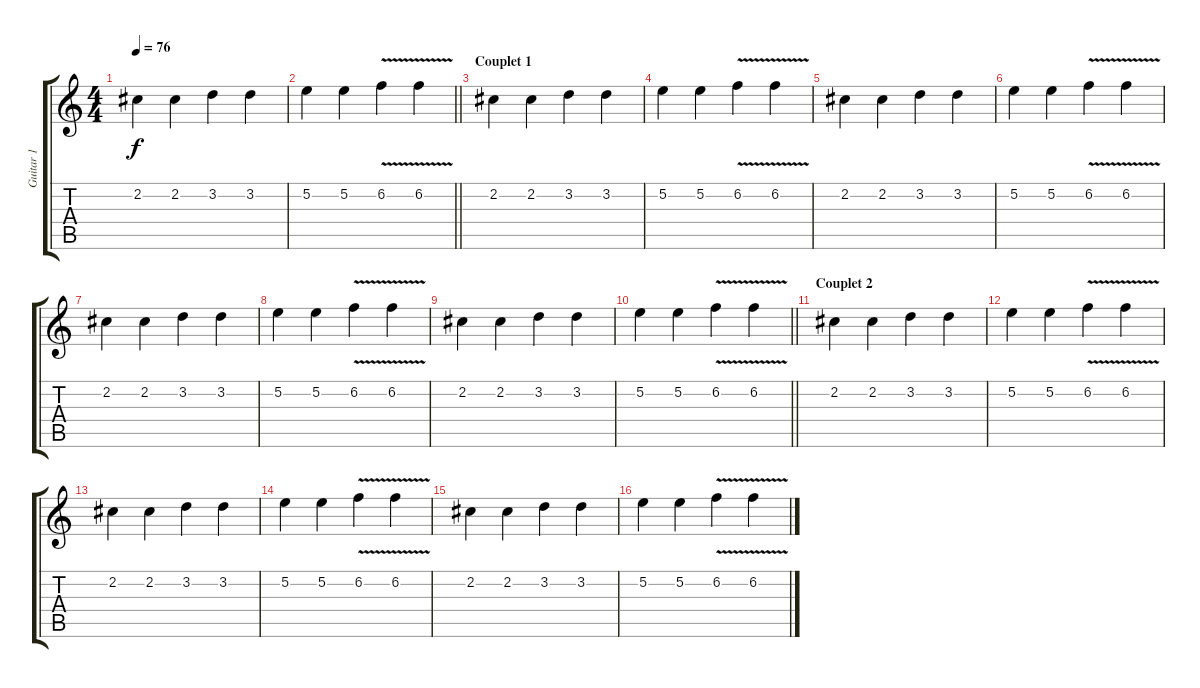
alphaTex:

\track ("Guitar 1" "Guitar 1") {instrument electricguitarjazz}
\staff {score tabs}
\tuning (E4 B3 G3 D3 A2 E2) {hide}
\ts (4 4)
\tempo 76
\clef g2
\ks c
2.2.4{dy f} 2.2.4 3.2.4 3.2.4 |
\barLineRight lightlight
5.2.4 5.2.4 6.2{v}.4 6.2{v}.4 |
\section ("" "Couplet 1")
2.2.4 2.2.4 3.2.4 3.2.4 |
5.2.4 5.2.4 6.2{v}.4 6.2{v}.4 |
2.2.4 2.2.4 3.2.4 3.2.4 |
5.2.4 5.2.4 6.2{v}.4 6.2{v}.4 |
2.2.4 2.2.4 3.2.4 3.2.4 |
5.2.4 5.2.4 6.2{v}.4 6.2{v}.4 |
2.2.4 2.2.4 3.2.4 3.2.4 |
\barLineRight lightlight
5.2.4 5.2.4 6.2{v}.4 6.2{v}.4 |
\section ("" "Couplet 2")
2.2.4 2.2.4 3.2.4 3.2.4 |
5.2.4 5.2.4 6.2{v}.4 6.2{v}.4 |
2.2.4 2.2.4 3.2.4 3.2.4 |
5.2.4 5.2.4 6.2{v}.4 6.2{v}.4 |
2.2.4 2.2.4 3.2.4 3.2.4 |
5.2.4 5.2.4 6.2{v}.4 6.2{v}.4
